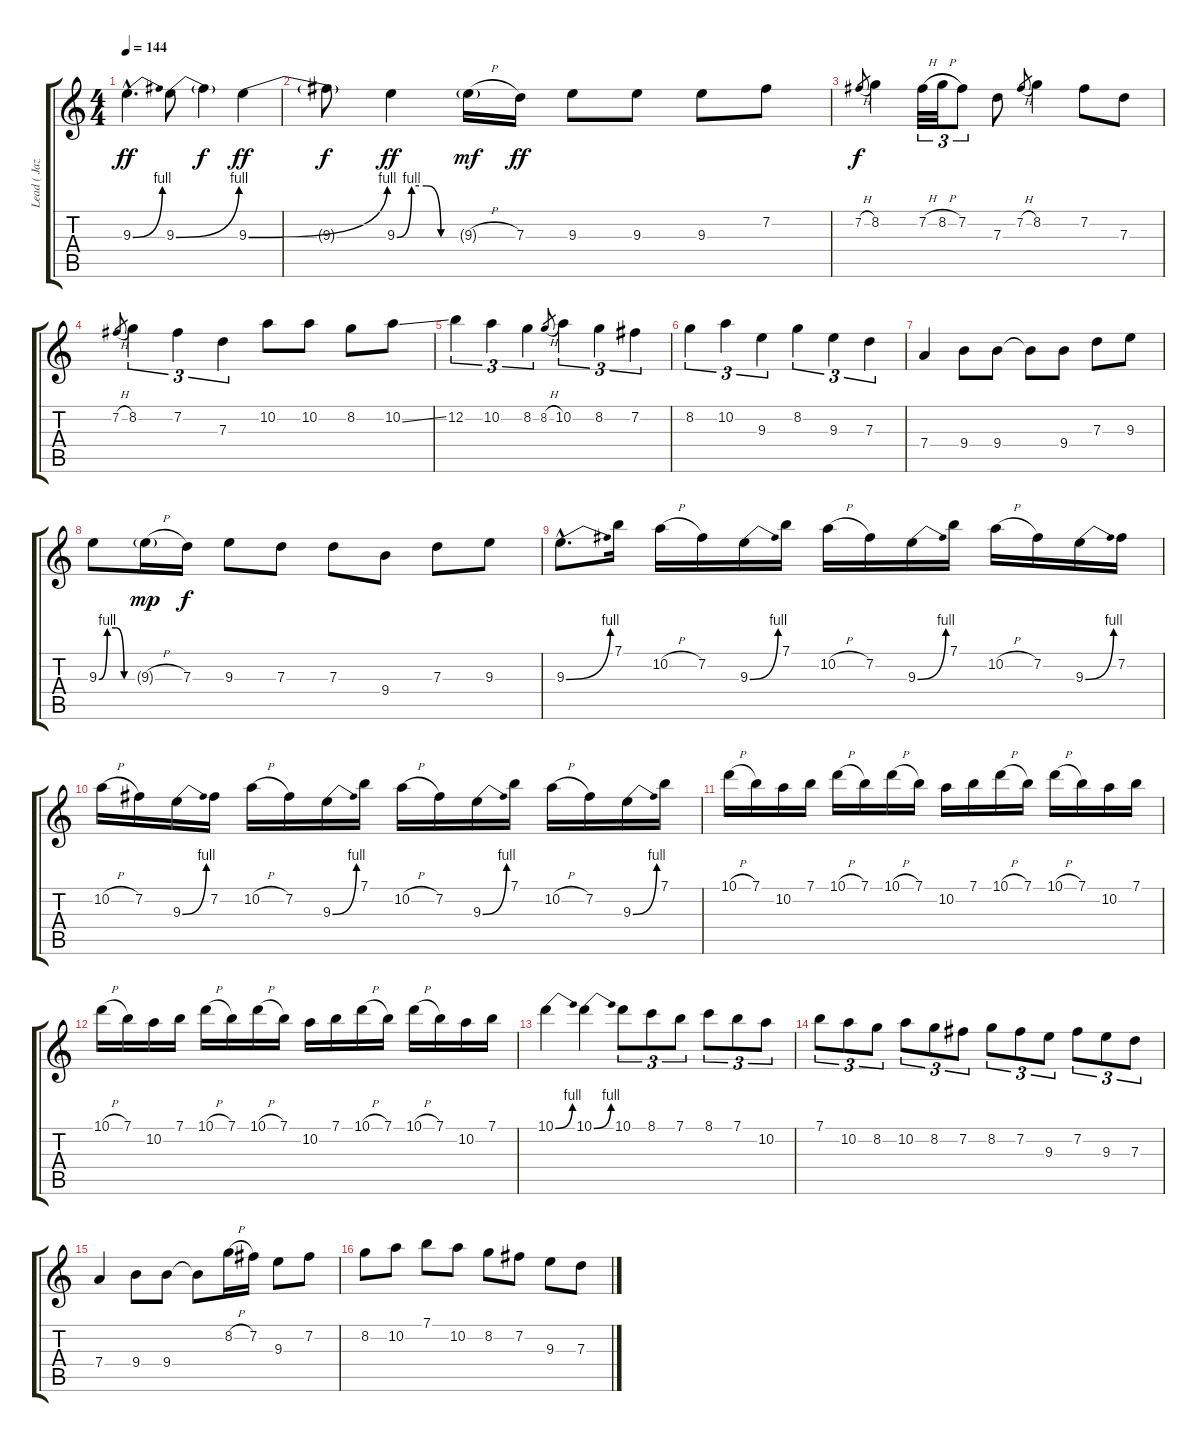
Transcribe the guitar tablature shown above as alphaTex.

\track ("Lead ( Jazz Guitar )" "Lead ( Jaz") {instrument electricguitarjazz}
\staff {score tabs}
\tuning (E4 B3 G3 D3 A2 E2) {hide}
\ts (4 4)
\tempo 144
\clef g2
\ks c
9.3{be (bend 0 0 60 4) hac}.4{d dy ff} 9.3{be (bend 0 0 60 4)}.8 9.3{t}.4{dy f} 9.3{be (bend 0 0 60 4)}.4{dy ff} |
9.3{t}.8{dy f} 9.3{be (custom 0 0 15 4 30 4 45 0 60 0)}.4{dy ff} 9.3{h g}.16{dy mf} 7.3.16{dy ff} 9.3.8 9.3.8 9.3.8 7.2.8 |
7.2{h}.8{gr dy f} 8.2.4 7.2{h}.32{tu (3 2)} 8.2{h}.32{tu (3 2)} 7.2.8{tu (3 2)} 7.3.8 7.2{h}.8{gr} 8.2.4 7.2.8 7.3.8 |
7.2{h}.8{gr} 8.2.4{tu (3 2)} 7.2.4{tu (3 2)} 7.3.4{tu (3 2)} 10.2.8 10.2.8 8.2.8 10.2{ss}.8 |
12.2.4{tu (3 2)} 10.2.4{tu (3 2)} 8.2.4{tu (3 2)} 8.2{h}.8{gr} 10.2.4{tu (3 2)} 8.2.4{tu (3 2)} 7.2.4{tu (3 2)} |
8.2.4{tu (3 2)} 10.2.4{tu (3 2)} 9.3.4{tu (3 2)} 8.2.4{tu (3 2)} 9.3.4{tu (3 2)} 7.3.4{tu (3 2)} |
7.4.4 9.4.8 9.4.8 9.4{t}.8 9.4.8 7.3.8 9.3.8 |
9.3{be (custom 0 0 15 4 30 4 45 0 60 0)}.8 9.3{h g}.16{dy mp} 7.3.16{dy f} 9.3.8 7.3.8 7.3.8 9.4.8 7.3.8 9.3.8 |
9.3{be (bend 0 0 60 4) hac}.8{d} 7.1.16 10.2{h}.16 7.2.16 9.3{be (bend 0 0 60 4)}.16 7.1.16 10.2{h}.16 7.2.16 9.3{be (bend 0 0 60 4)}.16 7.1.16 10.2{h}.16 7.2.16 9.3{be (bend 0 0 60 4)}.16 7.2.16 |
10.2{h}.16 7.2.16 9.3{be (bend 0 0 60 4)}.16 7.2.16 10.2{h}.16 7.2.16 9.3{be (bend 0 0 60 4)}.16 7.1.16 10.2{h}.16 7.2.16 9.3{be (bend 0 0 60 4)}.16 7.1.16 10.2{h}.16 7.2.16 9.3{be (bend 0 0 60 4)}.16 7.1.16 |
10.1{h}.16 7.1.16 10.2.16 7.1.16 10.1{h}.16 7.1.16 10.1{h}.16 7.1.16 10.2.16 7.1.16 10.1{h}.16 7.1.16 10.1{h}.16 7.1.16 10.2.16 7.1.16 |
10.1{h}.16 7.1.16 10.2.16 7.1.16 10.1{h}.16 7.1.16 10.1{h}.16 7.1.16 10.2.16 7.1.16 10.1{h}.16 7.1.16 10.1{h}.16 7.1.16 10.2.16 7.1.16 |
10.1{be (bend 0 0 60 4)}.4 10.1{be (bend 0 0 60 4)}.4 10.1.8{tu (3 2)} 8.1.8{tu (3 2)} 7.1.8{tu (3 2)} 8.1.8{tu (3 2)} 7.1.8{tu (3 2)} 10.2.8{tu (3 2)} |
7.1.8{tu (3 2)} 10.2.8{tu (3 2)} 8.2.8{tu (3 2)} 10.2.8{tu (3 2)} 8.2.8{tu (3 2)} 7.2.8{tu (3 2)} 8.2.8{tu (3 2)} 7.2.8{tu (3 2)} 9.3.8{tu (3 2)} 7.2.8{tu (3 2)} 9.3.8{tu (3 2)} 7.3.8{tu (3 2)} |
7.4.4 9.4.8 9.4.8 9.4{t}.8 8.2{h}.16 7.2.16 9.3.8 7.2.8 |
8.2.8 10.2.8 7.1.8 10.2.8 8.2.8 7.2.8 9.3.8 7.3.8
